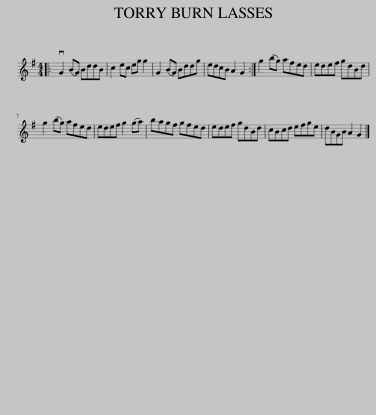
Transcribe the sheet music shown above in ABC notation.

X:1
L:1/8
M:4/4
I:linebreak $
K:G
V:1 treble
V:1
|: vG2 (BG) BddB | c2 ec eg g2 | G2 (BG) Bddg | edcB A2 G2 :| g2 (bg) afed | %5
 edef gdBd |$ g2 (bg) afed | edef g2 (ga) | bagf gfed | edef gdBd | %10
 cBcd efge | dBGB A2 G2 |] %12
